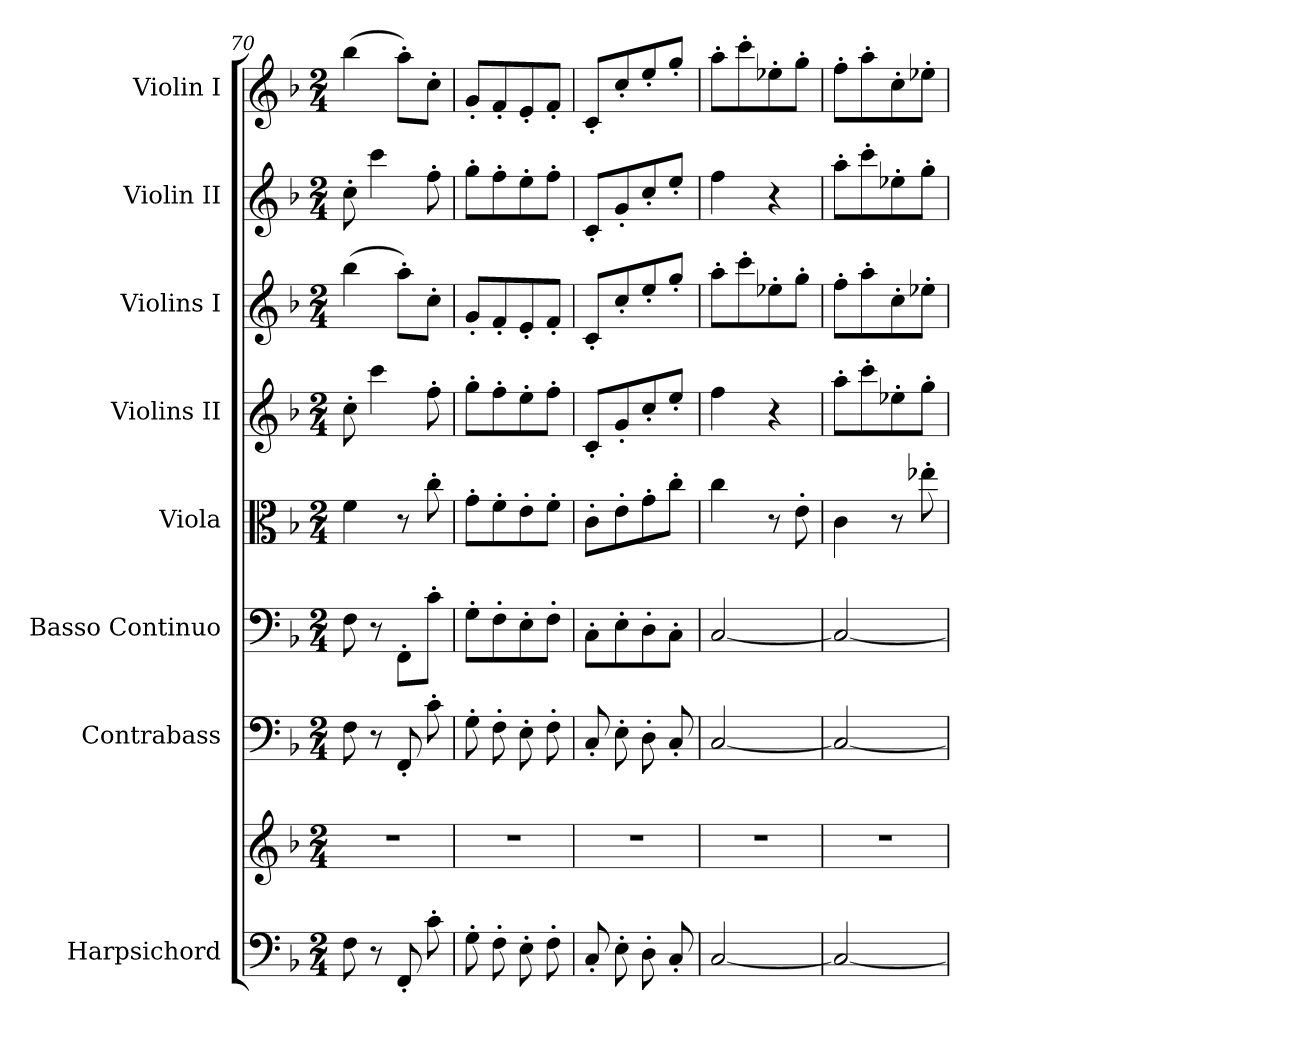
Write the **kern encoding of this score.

**kern	**kern	**kern	**kern	**kern	**kern	**kern	**kern	**kern
*part8	*part8	*part7	*part6	*part5	*part4	*part3	*part2	*part1
*staff9	*staff8	*staff7	*staff6	*staff5	*staff4	*staff3	*staff2	*staff1
*I"Harpsichord	*	*I"Contrabass	*I"Basso Continuo	*I"Viola	*I"Violins II	*I"Violins I	*I"Violin II	*I"Violin I
*I'Hch.	*	*I'Cb.	*I'B.C.	*I'Vla.	*I'Vlns. II	*I'Vlns. I	*I'Vln. II	*I'Vln. I
!!LO:LB:g=z
*clefF4	*clefG2	*clefF4	*clefF4	*clefC3	*clefG2	*clefG2	*clefG2	*clefG2
*	*	*ITrd7c12	*	*	*	*	*	*
*k[b-]	*k[b-]	*k[b-]	*k[b-]	*k[b-]	*k[b-]	*k[b-]	*k[b-]	*k[b-]
*M2/4	*M2/4	*M2/4	*M2/4	*M2/4	*M2/4	*M2/4	*M2/4	*M2/4
=70	=70	=70	=70	=70	=70	=70	=70	=70
8F\	2r	8FF\	8F\	4f\	8cc'\	(>4bb-\	8cc'\	(>4bb-\
8r	.	8r	8r	.	4ccc\	.	4ccc\	.
8FF'/	.	8FFF'/	8FF'\L	8r	.	8aa'\L)	.	8aa'\L)
8c'\	.	8C'\	8c'\J	8cc'\	8ff'\	8cc'\J	8ff'\	8cc'\J
=71	=71	=71	=71	=71	=71	=71	=71	=71
8G'\	2r	8GG'\	8G'\L	8g'\L	8gg'\L	8g'/L	8gg'\L	8g'/L
8F'\	.	8FF'\	8F'\	8f'\	8ff'\	8f'/	8ff'\	8f'/
8E'\	.	8EE'\	8E'\	8e'\	8ee'\	8e'/	8ee'\	8e'/
8F'\	.	8FF'\	8F'\J	8f'\J	8ff'\J	8f'/J	8ff'\J	8f'/J
=72	=72	=72	=72	=72	=72	=72	=72	=72
8C'/	2r	8CC'/	8C'\L	8c'\L	8c'/L	8c'/L	8c'/L	8c'/L
8E'\	.	8EE'\	8E'\	8e'\	8g'/	8cc'/	8g'/	8cc'/
8D'\	.	8DD'\	8D'\	8g'\	8cc'/	8ee'/	8cc'/	8ee'/
8C'/	.	8CC'/	8C'\J	8cc'\J	8ee'/J	8gg'/J	8ee'/J	8gg'/J
=73	=73	=73	=73	=73	=73	=73	=73	=73
[2C/	2r	[2CC/	[2C/	4cc\	4ff\	8aa'\L	4ff\	8aa'\L
.	.	.	.	.	.	8ccc'\	.	8ccc'\
.	.	.	.	8r	4r	8ee-X'\	4r	8ee-X'\
.	.	.	.	8e'\	.	8gg'\J	.	8gg'\J
=74	=74	=74	=74	=74	=74	=74	=74	=74
2C/_	2r	2CC/_	2C/_	4c\	8aa'\L	8ff'\L	8aa'\L	8ff'\L
.	.	.	.	.	8ccc'\	8aa'\	8ccc'\	8aa'\
.	.	.	.	8r	8ee-X'\	8cc'\	8ee-X'\	8cc'\
.	.	.	.	8ee-X'\	8gg'\J	8ee-X'\J	8gg'\J	8ee-X'\J
=	=	=	=	=	=	=	=	=
*-	*-	*-	*-	*-	*-	*-	*-	*-
